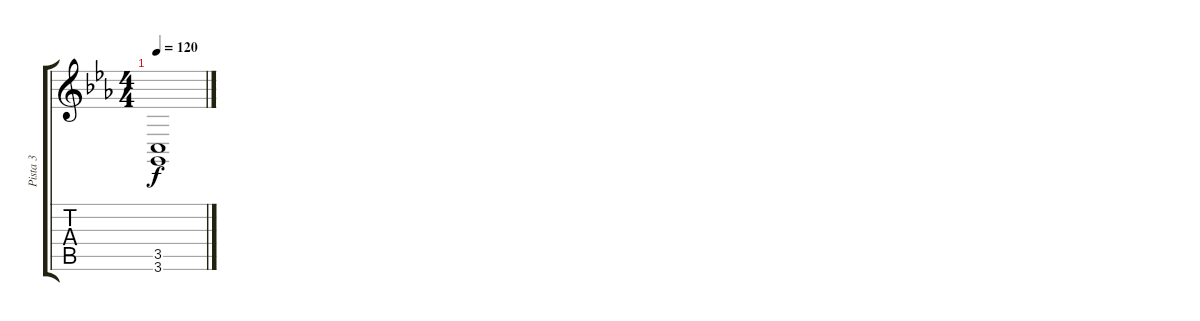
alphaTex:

\track ("Pista 3" "Pista 3") {instrument stringensemble1}
\staff {score tabs}
\tuning (E4 B3 G3 D3 A2 E2) {hide}
\ts (4 4)
\tempo 120
\clef g2
\ks cminor
(3.5{t} 3.6{t}).1{dy f}
